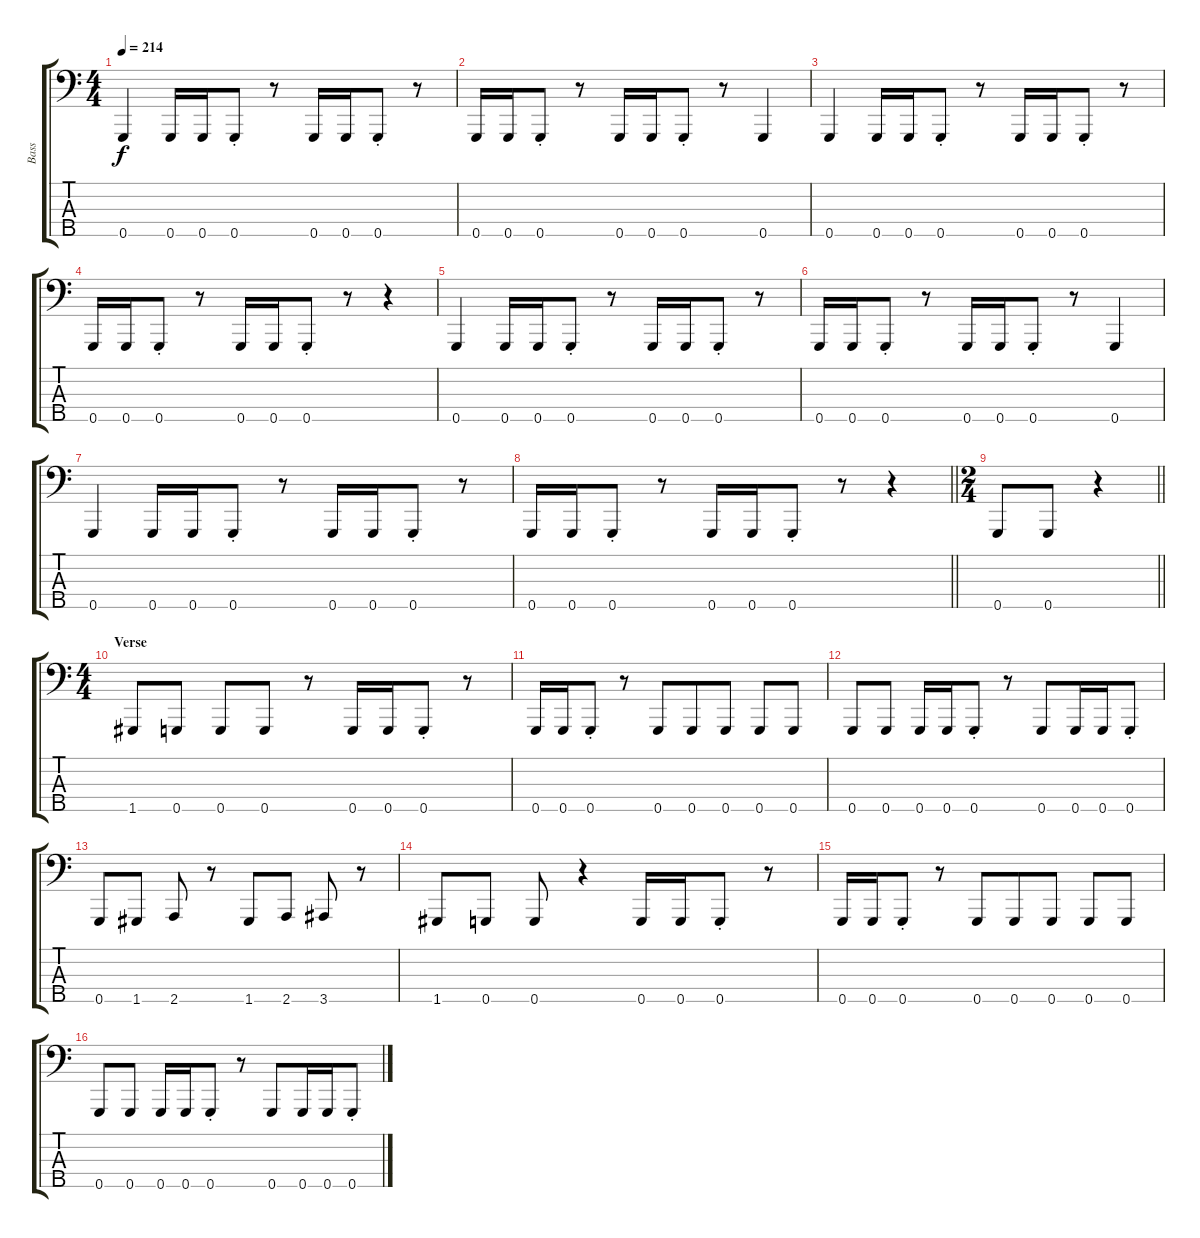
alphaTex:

\track ("Bass" "Bass") {instrument electricbasspick}
\staff {score tabs}
\tuning (F2 C2 G1 D1 G0) {hide}
\ts (4 4)
\tempo 214
\clef f4
\ks c
0.5.4{dy f} 0.5.16 0.5.16 0.5{st}.8 r.8 0.5.16 0.5.16{beam merge} 0.5{st}.8 r.8 |
0.5.16 0.5.16 0.5{st}.8 r.8 0.5.16 0.5.16{beam merge} 0.5{st}.8 r.8 0.5.4 |
0.5.4 0.5.16 0.5.16 0.5{st}.8 r.8 0.5.16 0.5.16{beam merge} 0.5{st}.8 r.8 |
0.5.16 0.5.16 0.5{st}.8 r.8 0.5.16 0.5.16{beam merge} 0.5{st}.8 r.8 r.4 |
0.5.4 0.5.16 0.5.16 0.5{st}.8 r.8 0.5.16 0.5.16{beam merge} 0.5{st}.8 r.8 |
0.5.16 0.5.16 0.5{st}.8 r.8 0.5.16 0.5.16{beam merge} 0.5{st}.8 r.8 0.5.4 |
0.5.4 0.5.16 0.5.16 0.5{st}.8 r.8 0.5.16 0.5.16{beam merge} 0.5{st}.8 r.8 |
\barLineRight lightlight
0.5.16 0.5.16 0.5{st}.8 r.8 0.5.16 0.5.16{beam merge} 0.5{st}.8 r.8 r.4 |
\ts (2 4)
\section ("" "")
\barLineRight lightlight
0.5.8 0.5.8 r.4 |
\ts (4 4)
\section ("" "Verse")
1.5.8 0.5.8 0.5.8 0.5.8 r.8 0.5.16 0.5.16{beam merge} 0.5{st}.8 r.8 |
0.5.16 0.5.16{beam merge} 0.5{st}.8 r.8 0.5.8{beam merge} 0.5.8 0.5.8 0.5.8 0.5.8 |
0.5.8 0.5.8 0.5.16 0.5.16{beam merge} 0.5{st}.8 r.8 0.5.8{beam merge} 0.5.16 0.5.16{beam merge} 0.5{st}.8 |
0.5.8 1.5.8 2.5.8 r.8{beam merge} 1.5.8 2.5.8 3.5.8 r.8 |
1.5.8 0.5.8 0.5.8 r.4 0.5.16 0.5.16{beam merge} 0.5{st}.8 r.8 |
0.5.16 0.5.16{beam merge} 0.5{st}.8 r.8 0.5.8{beam merge} 0.5.8 0.5.8 0.5.8 0.5.8 |
0.5.8 0.5.8 0.5.16 0.5.16{beam merge} 0.5{st}.8 r.8 0.5.8{beam merge} 0.5.16 0.5.16{beam merge} 0.5{st}.8
